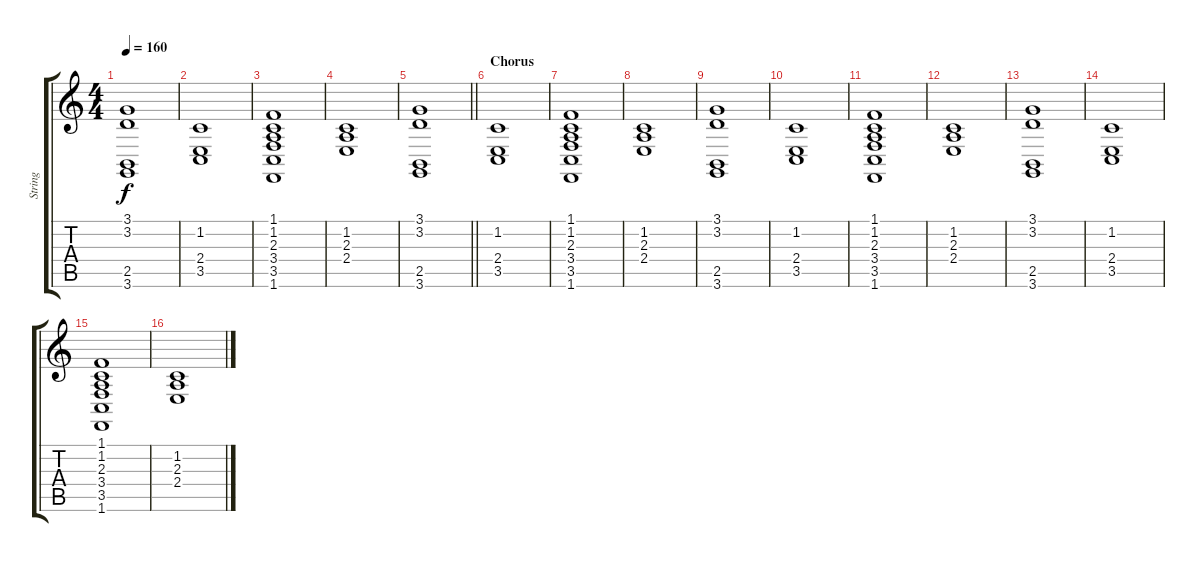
\track ("String" "String") {instrument stringensemble1}
\staff {score tabs}
\tuning (E4 B3 G3 D3 A2 E2) {hide}
\ts (4 4)
\tempo 160
\clef g2
\ks c
(3.1 3.2 2.5 3.6).1{dy f} |
(1.2 2.4 3.5).1 |
(1.1 1.2 2.3 3.4 3.5 1.6).1 |
(1.2 2.3 2.4).1 |
\barLineRight lightlight
(3.1 3.2 2.5 3.6).1 |
\section ("" "Chorus")
(1.2 2.4 3.5).1 |
(1.1 1.2 2.3 3.4 3.5 1.6).1 |
(1.2 2.3 2.4).1 |
(3.1 3.2 2.5 3.6).1 |
(1.2 2.4 3.5).1 |
(1.1 1.2 2.3 3.4 3.5 1.6).1 |
(1.2 2.3 2.4).1 |
(3.1 3.2 2.5 3.6).1 |
(1.2 2.4 3.5).1 |
(1.1 1.2 2.3 3.4 3.5 1.6).1 |
(1.2 2.3 2.4).1
